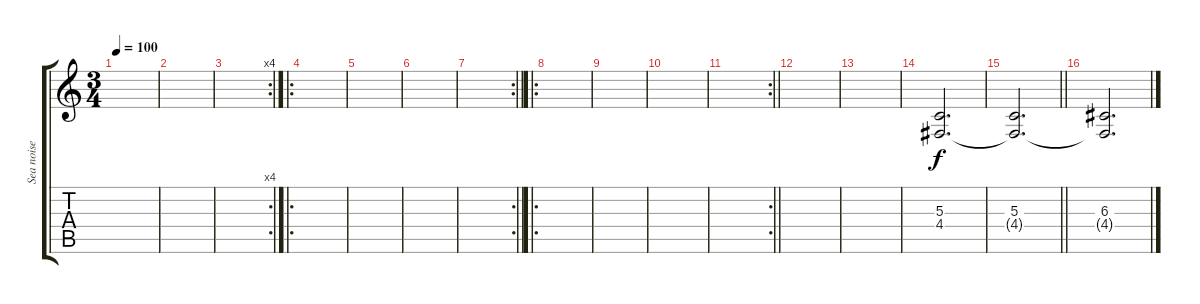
\track ("Sea noise" "Sea noise") {instrument seashore}
\staff {score tabs}
\tuning (E4 B3 G3 D3 A2 E2) {hide}
\ts (3 4)
\tempo 100
\clef g2
\ks c
|
|
\rc 4
|
\ro
|
|
|
\rc 2
\barLineRight lightlight
|
\ro
|
|
|
\rc 2
\barLineRight lightlight
|
|
|
(5.3 4.4).2{d volume 0} |
\barLineRight lightlight
(5.3 4.4{t}).2{d} |
(6.3 4.4{t}).2{d}
